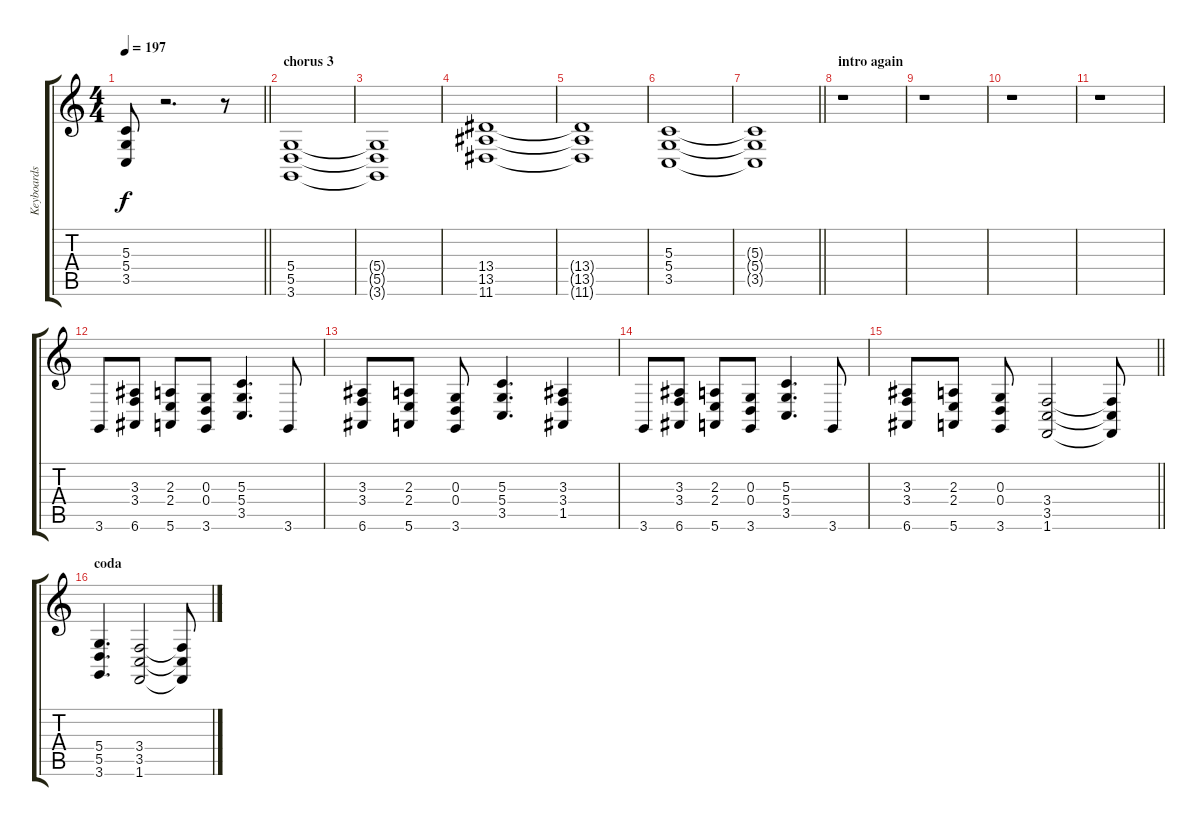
\track ("Keyboards and Synths (Lord)" "Keyboards ") {instrument drawbarorgan}
\staff {score tabs}
\tuning (E4 B3 G3 D3 A2 E2) {hide}
\ts (4 4)
\tempo 197
\clef g2
\barLineRight lightlight
\ks c
(5.3 5.4 3.5).8{dy f} r.2{d} r.8 |
\section ("" "chorus 3")
(5.4 5.5 3.6).1 |
(5.4{t} 5.5{t} 3.6{t}).1 |
(13.4 13.5 11.6).1 |
(13.4{t} 13.5{t} 11.6{t}).1 |
(5.3 5.4 3.5).1 |
\barLineRight lightlight
(5.3{t} 5.4{t} 3.5{t}).1 |
\section ("" "intro again")
r.1 |
r.1 |
r.1 |
r.1 |
3.6.8 (3.3 3.4 6.6).8 (2.3 2.4 5.6).8 (0.3 0.4 3.6).8 (5.3 5.4 3.5).4{d} 3.6.8 |
(3.3 3.4 6.6).8 (2.3 2.4 5.6).8 (0.3 0.4 3.6).8 (5.3 5.4 3.5).4{d} (3.3 3.4 1.5).4 |
3.6.8 (3.3 3.4 6.6).8 (2.3 2.4 5.6).8 (0.3 0.4 3.6).8 (5.3 5.4 3.5).4{d} 3.6.8 |
\barLineRight lightlight
(3.3 3.4 6.6).8 (2.3 2.4 5.6).8 (0.3 0.4 3.6).8 (3.4 3.5 1.6).2 (3.4{t} 3.5{t} 1.6{t}).8 |
\section ("" "coda")
(5.4 5.5 3.6).4{d} (3.4 3.5 1.6).2 (3.4{t} 3.5{t} 1.6{t}).8
